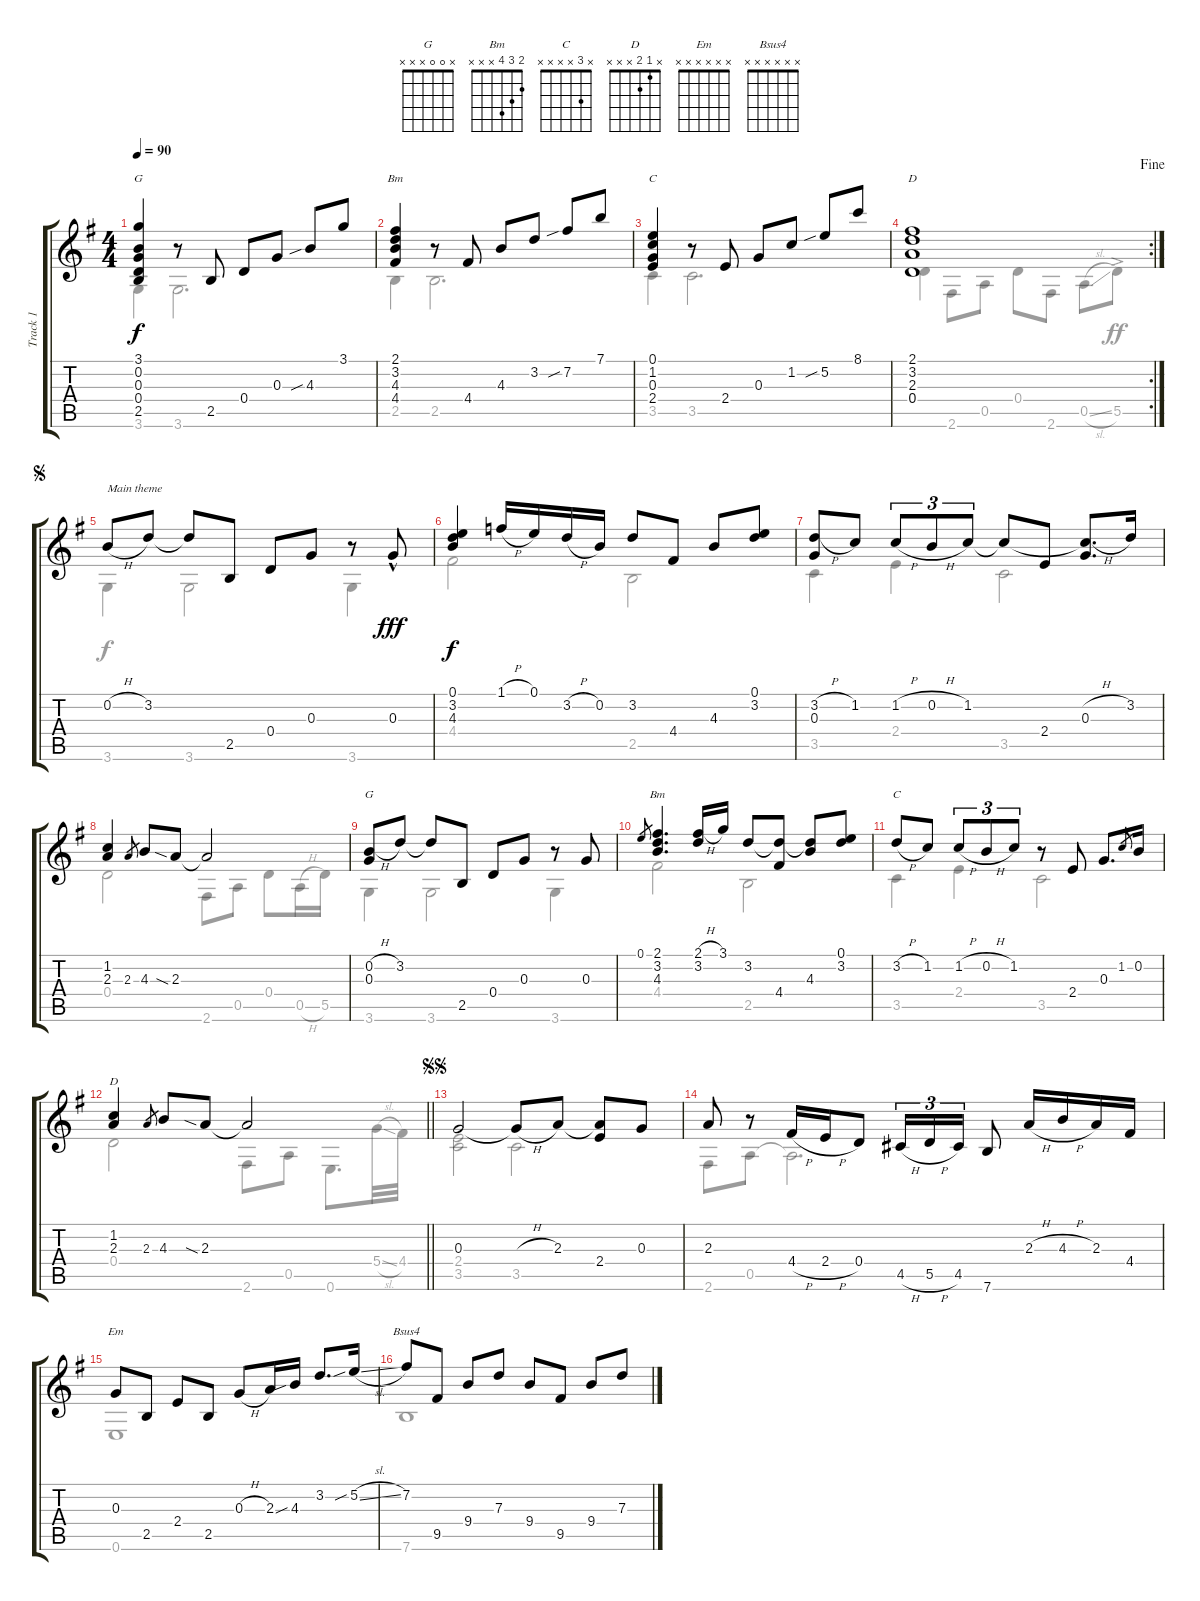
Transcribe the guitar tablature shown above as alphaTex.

\track ("Track 1" "Track 1") {instrument acousticguitarsteel}
\staff {score tabs}
\tuning (E4 B3 G3 D3 A2 E2) {hide}
\chord ("G" x x x x x x)
\chord ("Bm" x x x x x x)
\chord ("C" x x x x x x)
\chord ("D" x x x x x x)
\chord ("G" x 0 0 x x x)
\chord ("Bm" 2 3 4 x x x)
\chord ("C" x 3 x x x x)
\chord ("D" x 1 2 x x x)
\chord ("Em" x x x x x x)
\chord ("Bsus4" x x x x x x)
\voice
\ts (4 4)
\tempo 90
\clef g2
\ks g
(3.1 0.2 0.3 0.4 2.5).4{ch "G" dy f instrument acousticguitarsteel} r.8 2.5.8 0.4.8 0.3.8 4.3{sib}.8 3.1.8 |
(2.1 3.2 4.3 4.4).4{ch "Bm"} r.8 4.4.8 4.3.8 3.2.8 7.2{sib}.8 7.1.8 |
(0.1 1.2 0.3 2.4).4{ch "C"} r.8 2.4.8 0.3.8 1.2.8 5.2{sib}.8 8.1.8 |
\rc 2
\jump fine
(2.1 3.2 2.3 0.4).1{ch "D"} |
\jump segno
0.2{h}.8{txt "Main theme"} 3.2.8 3.2{t}.8 2.5.8 0.4.8 0.3.8 r.8 0.3{hac}.8{dy fff} |
(0.1 3.2 4.3).4{dy f} 1.1{h}.16 0.1.16 3.2{h}.16 0.2.16 3.2.8 4.4.8 4.3.8 (0.1 3.2).8 |
(3.2{h} 0.3).8 1.2.8 1.2{h}.8{tu (3 2)} 0.2{h}.8{tu (3 2)} 1.2.8{tu (3 2)} 1.2{t}.8 2.4.8 (1.2{h t} 0.3).8{d} 3.2.16 |
(1.2 2.3).4 2.3.8{gr} 4.3.8 2.3{sia}.8 2.3{t}.2 |
(0.2{h} 0.3).8{ch "G"} 3.2.8 3.2{t}.8 2.5.8 0.4.8 0.3.8 r.8 0.3.8 |
0.1.8{gr} (2.1 3.2 4.3).4{d ch "Bm"} (2.1{h} 3.2).16 3.1.16 3.2.8 (3.2{t} 4.4).8 (3.2{t} 4.3).8 (0.1 3.2).8 |
3.2{h}.8{ch "C"} 1.2.8 1.2{h}.8{tu (3 2)} 0.2{h}.8{tu (3 2)} 1.2.8{tu (3 2)} r.8 2.4.8 0.3.8{d} 1.2.8{gr} 0.2.16 |
\barLineRight lightlight
(1.2 2.3).4{ch "D"} 2.3.8{gr} 4.3.8 2.3{sia}.8 2.3{t}.2 |
\jump segnosegno
0.3.2 0.3{h t}.8 2.3.8 (2.3{t} 2.4).8 0.3.8 |
2.3.8 r.8 4.4{h}.16 2.4{h}.16 0.4.8 4.5{h}.16{tu (3 2)} 5.5{h}.16{tu (3 2)} 4.5.16{tu (3 2)} 7.6.8 2.3{h}.16 4.3{h}.16 2.3.16 4.4.16 |
0.3.8{ch "Em"} 2.5.8 2.4.8 2.5.8 0.3{h}.8 2.3.16 4.3{sib}.16 3.2.8{d} 5.2{sib sl}.16 |
7.2.8{ch "Bsus4"} 9.5.8 9.4.8 7.3.8 9.4.8 9.5.8 9.4.8 7.3.8
\voice
\clef g2
\ottava regular
\simile none
\ks g
3.6.4{dy f} 3.6.2{d} |
2.5.4 2.5.2{d} |
3.5.4 3.5.2{d} |
0.4.4 2.6.8 0.5.8 0.4.8 2.6.8 0.5{sl}.8 5.5{ac}.8{dy ff} |
3.6.4{dy f} 3.6.2 3.6.4 |
4.4.2 2.5.2 |
3.5.4 2.4.4 3.5.2 |
0.4.2 2.6.8 0.5.8 0.4.8 0.5{h}.16 5.5.16 |
3.6.4 3.6.2 3.6.4 |
4.4.2 2.5.2 |
3.5.4 2.4.4 3.5.2 |
\barLineRight lightlight
0.4.2 2.6.8 0.5.8 0.6.8{d} 5.4{sl}.32 4.4.32 |
(2.4 3.5).2 3.5.2 |
2.6.8 0.5.8 0.5{t}.2{d} |
0.6.1 |
7.6.1
